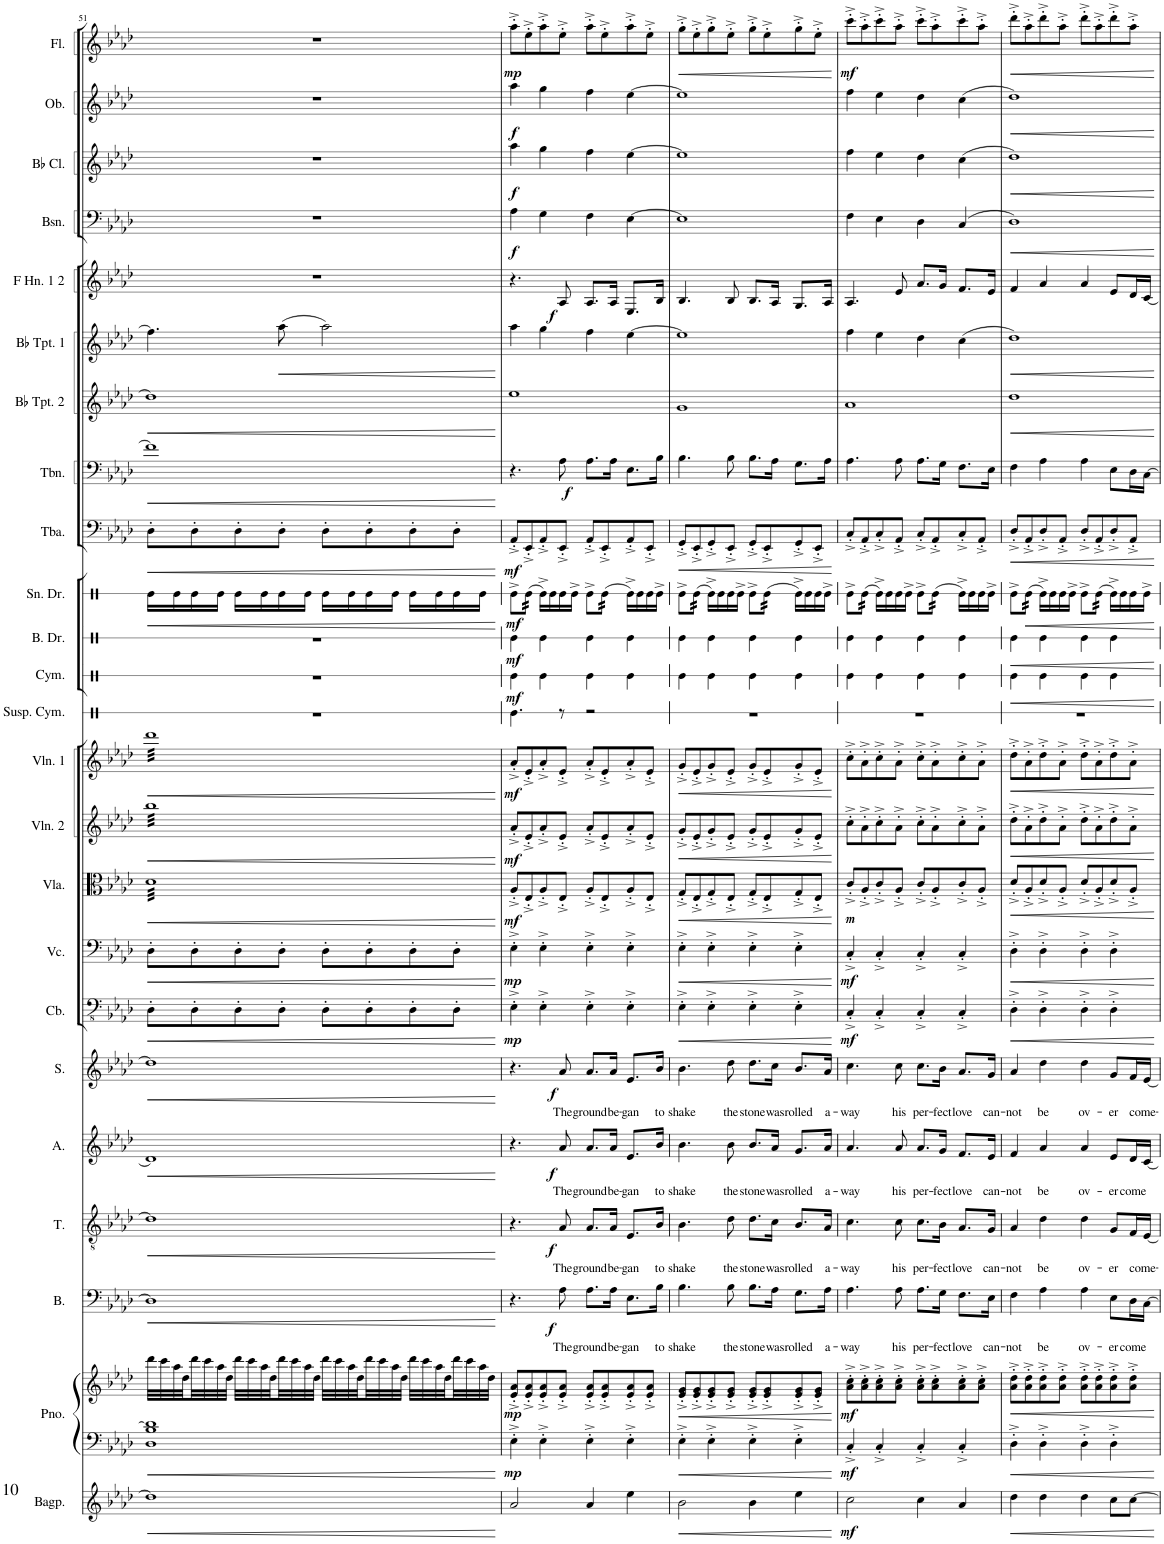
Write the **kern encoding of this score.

**kern	**dynam	**kern	**kern	**dynam	**kern	**text	**dynam	**kern	**text	**dynam	**kern	**text	**dynam	**kern	**text	**dynam	**kern	**dynam	**kern	**dynam	**kern	**dynam	**kern	**dynam	**kern	**dynam	**kern	**kern	**dynam	**kern	**dynam	**kern	**dynam	**kern	**dynam	**kern	**dynam	**kern	**dynam	**kern	**dynam	**kern	**dynam	**kern	**dynam	**kern	**dynam	**kern	**dynam	**kern	**dynam
*part24	*part24	*part23	*part23	*part23	*part22	*part22	*part22	*part21	*part21	*part21	*part20	*part20	*part20	*part19	*part19	*part19	*part18	*part18	*part17	*part17	*part16	*part16	*part15	*part15	*part14	*part14	*part13	*part12	*part12	*part11	*part11	*part10	*part10	*part9	*part9	*part8	*part8	*part7	*part7	*part6	*part6	*part5	*part5	*part4	*part4	*part3	*part3	*part2	*part2	*part1	*part1
*staff25	*staff25	*staff24	*staff23	*staff23/24	*staff22	*staff22	*staff22	*staff21	*staff21	*staff21	*staff20	*staff20	*staff20	*staff19	*staff19	*staff19	*staff18	*staff18	*staff17	*staff17	*staff16	*staff16	*staff15	*staff15	*staff14	*staff14	*staff13	*staff12	*staff12	*staff11	*staff11	*staff10	*staff10	*staff9	*staff9	*staff8	*staff8	*staff7	*staff7	*staff6	*staff6	*staff5	*staff5	*staff4	*staff4	*staff3	*staff3	*staff2	*staff2	*staff1	*staff1
*I"Bagpipe	*	*I"Piano	*	*	*I"Bass	*	*	*I"Tenor	*	*	*I"Alto	*	*	*I"Soprano	*	*	*I"Contrabass	*	*I"Violoncello	*	*I"Viola	*	*I"Violin 2	*	*I"Violin 1	*	*I"Suspended Cymbal	*I"Cymbal	*	*I"Bass Drum	*	*I"Snare Drum	*	*I"Tuba	*	*I"Trombone	*	*I"Bb Trumpet 2	*	*I"Bb Trumpet 1	*	*I"F Horn 1 &amp; 2	*	*I"Bassoon	*	*I"Bb Clarinet	*	*I"Oboe	*	*I"Flute	*
*I'Bagp.	*	*I'Pno.	*	*	*I'B.	*	*	*I'T.	*	*	*I'A.	*	*	*I'S.	*	*	*I'Cb.	*	*I'Vc.	*	*I'Vla.	*	*I'Vln. 2	*	*I'Vln. 1	*	*I'Susp. Cym.	*I'Cym.	*	*I'B. Dr.	*	*I'Sn. Dr.	*	*I'Tba.	*	*I'Tbn.	*	*I'Bb Tpt. 2	*	*I'Bb Tpt. 1	*	*I'F Hn. 1 2	*	*I'Bsn.	*	*I'Bb Cl.	*	*I'Ob.	*	*I'Fl.	*
!!LO:PB:g=z
*clefG2	*	*clefF4	*clefG2	*	*clefF4	*	*	*clefGv2	*	*	*clefG2	*	*	*clefG2	*	*	*clefFv4	*	*clefF4	*	*clefC3	*	*clefG2	*	*clefG2	*	*clefX	*clefX	*	*clefX	*	*clefX	*	*clefF4	*	*clefF4	*	*clefG2	*	*clefG2	*	*clefG2	*	*clefF4	*	*clefG2	*	*clefG2	*	*clefG2	*
*	*	*	*	*	*	*	*	*	*	*	*	*	*	*	*	*	*ITrd7c12	*	*	*	*	*	*	*	*	*	*	*	*	*	*	*	*	*	*	*	*	*ITrd1c2	*	*ITrd1c2	*	*ITrd4c7	*	*	*	*ITrd1c2	*	*	*	*	*
*k[b-e-a-d-]	*	*k[b-e-a-d-]	*k[b-e-a-d-]	*	*k[b-e-a-d-]	*	*	*k[b-e-a-d-]	*	*	*k[b-e-a-d-]	*	*	*k[b-e-a-d-]	*	*	*k[b-e-a-d-]	*	*k[b-e-a-d-]	*	*k[b-e-a-d-]	*	*k[b-e-a-d-]	*	*k[b-e-a-d-]	*	*k[]	*k[]	*	*k[]	*	*k[]	*	*k[b-e-a-d-]	*	*k[b-e-a-d-]	*	*k[b-e-a-d-]	*	*k[b-e-a-d-]	*	*k[b-e-a-d-]	*	*k[b-e-a-d-]	*	*k[b-e-a-d-]	*	*k[b-e-a-d-]	*	*k[b-e-a-d-]	*
*M4/4	*	*M4/4	*M4/4	*	*M4/4	*	*	*M4/4	*	*	*M4/4	*	*	*M4/4	*	*	*M4/4	*	*M4/4	*	*M4/4	*	*M4/4	*	*M4/4	*	*M4/4	*M4/4	*	*M4/4	*	*M4/4	*	*M4/4	*	*M4/4	*	*M4/4	*	*M4/4	*	*M4/4	*	*M4/4	*	*M4/4	*	*M4/4	*	*M4/4	*
=51	=51	=51	=51	=51	=51	=51	=51	=51	=51	=51	=51	=51	=51	=51	=51	=51	=51	=51	=51	=51	=51	=51	=51	=51	=51	=51	=51	=51	=51	=51	=51	=51	=51	=51	=51	=51	=51	=51	=51	=51	=51	=51	=51	=51	=51	=51	=51	=51	=51	=51	=51
!	!LO:HP:b	!	!	!	!	!	!LO:HP:b	!	!	!LO:HP:b	!	!	!LO:HP:b	!	!	!LO:HP:b	!	!LO:HP:b	!	!LO:HP:b	!	!LO:HP:b	!	!LO:HP:b	!	!LO:HP:b	!	!	!	!	!	!	!LO:HP:b	!	!LO:HP:b	!	!LO:HP:b	!	!LO:HP:b	!	!	!	!	!	!	!	!	!	!	!	!
*	*	*	*	*	*	*	*	*	*	*	*	*	*	*	*	*	*	*	*	*	*tremolo	*	*	*	*	*	*	*	*	*	*	*	*	*	*	*	*	*	*	*	*	*	*	*	*	*	*	*	*	*	*
*	*	*	*	*	*	*	*	*	*	*	*	*	*	*	*	*	*	*	*	*	*	*	*tremolo	*	*	*	*	*	*	*	*	*	*	*	*	*	*	*	*	*	*	*	*	*	*	*	*	*	*	*	*
*	*	*	*	*	*	*	*	*	*	*	*	*	*	*	*	*	*	*	*	*	*	*	*	*	*tremolo	*	*	*	*	*	*	*	*	*	*	*	*	*	*	*	*	*	*	*	*	*	*	*	*	*	*
1dd-]	<	1D- 1B- 1d-]	32ddd-\LLL	.	1D-]	.	<	1d-]	.	<	1d-]	.	<	1dd-]	.	<	8DD-'\L	<	8D-'\L	<	32d-LLL	<	32bb-LLL	<	32ddd-LLL	<	1r	1r	.	1r	.	16Re\LL	<	8D-'\L	<	1f]	<	1dd-]	<	4.ff\]	.	1r	.	1r	.	1r	.	1r	.	1r	.
.	.	.	32ccc\	.	.	.	.	.	.	.	.	.	.	.	.	.	.	.	.	.	32d-	.	32bb-	.	32ddd-	.	.	.	.	.	.	.	.	.	.	.	.	.	.	.	.	.	.	.	.	.	.	.	.	.	.
.	.	.	32aa-\	.	.	.	.	.	.	.	.	.	.	.	.	.	.	.	.	.	32d-	.	32bb-	.	32ddd-	.	.	.	.	.	.	16Re\	.	.	.	.	.	.	.	.	.	.	.	.	.	.	.	.	.	.	.
.	.	.	32dd-\	.	.	.	.	.	.	.	.	.	.	.	.	.	.	.	.	.	32d-	.	32bb-	.	32ddd-	.	.	.	.	.	.	.	.	.	.	.	.	.	.	.	.	.	.	.	.	.	.	.	.	.	.
.	.	.	32ddd-\	.	.	.	.	.	.	.	.	.	.	.	.	.	8DD-'\	.	8D-'\	.	32d-	.	32bb-	.	32ddd-	.	.	.	.	.	.	16Re\	.	8D-'\	.	.	.	.	.	.	.	.	.	.	.	.	.	.	.	.	.
.	.	.	32ccc\	.	.	.	.	.	.	.	.	.	.	.	.	.	.	.	.	.	32d-	.	32bb-	.	32ddd-	.	.	.	.	.	.	.	.	.	.	.	.	.	.	.	.	.	.	.	.	.	.	.	.	.	.
.	.	.	32aa-\	.	.	.	.	.	.	.	.	.	.	.	.	.	.	.	.	.	32d-	.	32bb-	.	32ddd-	.	.	.	.	.	.	16Re\JJ	.	.	.	.	.	.	.	.	.	.	.	.	.	.	.	.	.	.	.
.	.	.	32dd-\JJJ	.	.	.	.	.	.	.	.	.	.	.	.	.	.	.	.	.	32d-	.	32bb-	.	32ddd-	.	.	.	.	.	.	.	.	.	.	.	.	.	.	.	.	.	.	.	.	.	.	.	.	.	.
.	.	.	32ddd-\LLL	.	.	.	.	.	.	.	.	.	.	.	.	.	8DD-'\	.	8D-'\	.	32d-	.	32bb-	.	32ddd-	.	.	.	.	.	.	16Re\LL	.	8D-'\	.	.	.	.	.	.	.	.	.	.	.	.	.	.	.	.	.
.	.	.	32ccc\	.	.	.	.	.	.	.	.	.	.	.	.	.	.	.	.	.	32d-	.	32bb-	.	32ddd-	.	.	.	.	.	.	.	.	.	.	.	.	.	.	.	.	.	.	.	.	.	.	.	.	.	.
.	.	.	32aa-\	.	.	.	.	.	.	.	.	.	.	.	.	.	.	.	.	.	32d-	.	32bb-	.	32ddd-	.	.	.	.	.	.	16Re\	.	.	.	.	.	.	.	.	.	.	.	.	.	.	.	.	.	.	.
.	.	.	32dd-\	.	.	.	.	.	.	.	.	.	.	.	.	.	.	.	.	.	32d-	.	32bb-	.	32ddd-	.	.	.	.	.	.	.	.	.	.	.	.	.	.	.	.	.	.	.	.	.	.	.	.	.	.
!	!	!	!	!	!	!	!	!	!	!	!	!	!	!	!	!	!	!	!	!	!	!	!	!	!	!	!	!	!	!	!	!	!	!	!	!	!	!	!	!	!LO:HP:b	!	!	!	!	!	!	!	!	!	!
.	.	.	32ddd-\	.	.	.	.	.	.	.	.	.	.	.	.	.	8DD-'\J	.	8D-'\J	.	32d-	.	32bb-	.	32ddd-	.	.	.	.	.	.	16Re\	.	8D-'\J	.	.	.	.	.	(8aa-\	<	.	.	.	.	.	.	.	.	.	.
.	.	.	32ccc\	.	.	.	.	.	.	.	.	.	.	.	.	.	.	.	.	.	32d-	.	32bb-	.	32ddd-	.	.	.	.	.	.	.	.	.	.	.	.	.	.	.	.	.	.	.	.	.	.	.	.	.	.
.	.	.	32aa-\	.	.	.	.	.	.	.	.	.	.	.	.	.	.	.	.	.	32d-	.	32bb-	.	32ddd-	.	.	.	.	.	.	16Re\JJ	.	.	.	.	.	.	.	.	.	.	.	.	.	.	.	.	.	.	.
.	.	.	32dd-\JJJ	.	.	.	.	.	.	.	.	.	.	.	.	.	.	.	.	.	32d-	.	32bb-	.	32ddd-	.	.	.	.	.	.	.	.	.	.	.	.	.	.	.	.	.	.	.	.	.	.	.	.	.	.
.	.	.	32ddd-\LLL	.	.	.	.	.	.	.	.	.	.	.	.	.	8DD-'\L	.	8D-'\L	.	32d-	.	32bb-	.	32ddd-	.	.	.	.	.	.	16Re\LL	.	8D-'\L	.	.	.	.	.	2aa-\)	.	.	.	.	.	.	.	.	.	.	.
.	.	.	32ccc\	.	.	.	.	.	.	.	.	.	.	.	.	.	.	.	.	.	32d-	.	32bb-	.	32ddd-	.	.	.	.	.	.	.	.	.	.	.	.	.	.	.	.	.	.	.	.	.	.	.	.	.	.
.	.	.	32aa-\	.	.	.	.	.	.	.	.	.	.	.	.	.	.	.	.	.	32d-	.	32bb-	.	32ddd-	.	.	.	.	.	.	16Re\	.	.	.	.	.	.	.	.	.	.	.	.	.	.	.	.	.	.	.
.	.	.	32dd-\	.	.	.	.	.	.	.	.	.	.	.	.	.	.	.	.	.	32d-	.	32bb-	.	32ddd-	.	.	.	.	.	.	.	.	.	.	.	.	.	.	.	.	.	.	.	.	.	.	.	.	.	.
.	.	.	32ddd-\	.	.	.	.	.	.	.	.	.	.	.	.	.	8DD-'\	.	8D-'\	.	32d-	.	32bb-	.	32ddd-	.	.	.	.	.	.	16Re\	.	8D-'\	.	.	.	.	.	.	.	.	.	.	.	.	.	.	.	.	.
.	.	.	32ccc\	.	.	.	.	.	.	.	.	.	.	.	.	.	.	.	.	.	32d-	.	32bb-	.	32ddd-	.	.	.	.	.	.	.	.	.	.	.	.	.	.	.	.	.	.	.	.	.	.	.	.	.	.
.	.	.	32aa-\	.	.	.	.	.	.	.	.	.	.	.	.	.	.	.	.	.	32d-	.	32bb-	.	32ddd-	.	.	.	.	.	.	16Re\JJ	.	.	.	.	.	.	.	.	.	.	.	.	.	.	.	.	.	.	.
.	.	.	32dd-\JJJ	.	.	.	.	.	.	.	.	.	.	.	.	.	.	.	.	.	32d-	.	32bb-	.	32ddd-	.	.	.	.	.	.	.	.	.	.	.	.	.	.	.	.	.	.	.	.	.	.	.	.	.	.
.	.	.	32ddd-\LLL	.	.	.	.	.	.	.	.	.	.	.	.	.	8DD-'\	.	8D-'\	.	32d-	.	32bb-	.	32ddd-	.	.	.	.	.	.	16Re\LL	.	8D-'\	.	.	.	.	.	.	.	.	.	.	.	.	.	.	.	.	.
.	.	.	32ccc\	.	.	.	.	.	.	.	.	.	.	.	.	.	.	.	.	.	32d-	.	32bb-	.	32ddd-	.	.	.	.	.	.	.	.	.	.	.	.	.	.	.	.	.	.	.	.	.	.	.	.	.	.
.	.	.	32aa-\	.	.	.	.	.	.	.	.	.	.	.	.	.	.	.	.	.	32d-	.	32bb-	.	32ddd-	.	.	.	.	.	.	16Re\	.	.	.	.	.	.	.	.	.	.	.	.	.	.	.	.	.	.	.
.	.	.	32dd-\	.	.	.	.	.	.	.	.	.	.	.	.	.	.	.	.	.	32d-	.	32bb-	.	32ddd-	.	.	.	.	.	.	.	.	.	.	.	.	.	.	.	.	.	.	.	.	.	.	.	.	.	.
.	.	.	32ddd-\	.	.	.	.	.	.	.	.	.	.	.	.	.	8DD-'\J	.	8D-'\J	.	32d-	.	32bb-	.	32ddd-	.	.	.	.	.	.	16Re\	.	8D-'\J	.	.	.	.	.	.	.	.	.	.	.	.	.	.	.	.	.
.	.	.	32ccc\	.	.	.	.	.	.	.	.	.	.	.	.	.	.	.	.	.	32d-	.	32bb-	.	32ddd-	.	.	.	.	.	.	.	.	.	.	.	.	.	.	.	.	.	.	.	.	.	.	.	.	.	.
.	.	.	32aa-\	.	.	.	.	.	.	.	.	.	.	.	.	.	.	.	.	.	32d-	.	32bb-	.	32ddd-	.	.	.	.	.	.	16Re\JJ	.	.	.	.	.	.	.	.	.	.	.	.	.	.	.	.	.	.	.
.	.	.	32dd-\JJJ	.	.	.	.	.	.	.	.	.	.	.	.	.	.	.	.	.	32d-JJJ	.	32bb-JJJ	.	32ddd-JJJ	.	.	.	.	.	.	.	.	.	.	.	.	.	.	.	.	.	.	.	.	.	.	.	.	.	.
*	*	*	*	*	*	*	*	*	*	*	*	*	*	*	*	*	*	*	*	*	*	*	*	*	*Xtremolo	*	*	*	*	*	*	*	*	*	*	*	*	*	*	*	*	*	*	*	*	*	*	*	*	*	*
*	*	*	*	*	*	*	*	*	*	*	*	*	*	*	*	*	*	*	*	*	*	*	*Xtremolo	*	*	*	*	*	*	*	*	*	*	*	*	*	*	*	*	*	*	*	*	*	*	*	*	*	*	*	*
*	*	*	*	*	*	*	*	*	*	*	*	*	*	*	*	*	*	*	*	*	*Xtremolo	*	*	*	*	*	*	*	*	*	*	*	*	*	*	*	*	*	*	*	*	*	*	*	*	*	*	*	*	*	*
.	[	.	.	.	.	.	[	.	.	[	.	.	[	.	.	[	.	[	.	[	.	[	.	[	.	[	.	.	.	.	.	.	[	.	[	.	[	.	[	.	[	.	.	.	.	.	.	.	.	.	.
=52	=52	=52	=52	=52	=52	=52	=52	=52	=52	=52	=52	=52	=52	=52	=52	=52	=52	=52	=52	=52	=52	=52	=52	=52	=52	=52	=52	=52	=52	=52	=52	=52	=52	=52	=52	=52	=52	=52	=52	=52	=52	=52	=52	=52	=52	=52	=52	=52	=52	=52	=52
!	!	!	!	!LO:DY:b=2	!	!	!	!	!	!	!	!	!	!	!	!	!	!	!	!	!	!	!	!	!	!	!	!	!	!	!	!	!	!	!	!	!	!	!	!	!	!	!	!	!	!	!	!	!	!	!
!	!	!	!	!LO:DY:n=1:b	!	!	!	!	!	!	!	!	!	!	!	!	!	!LO:DY:b	!	!LO:DY:b	!	!LO:DY:b	!	!LO:DY:b	!	!LO:DY:b	!	!	!LO:DY:b	!	!LO:DY:b	!	!LO:DY:b	!	!LO:DY:b	!	!	!	!	!	!	!	!	!	!LO:DY:b	!	!LO:DY:b	!	!LO:DY:b	!	!LO:DY:b
2a-/	.	4E-'^\	8e-/'^ 8a-/'^L	mp mp	4.r	.	.	4.r	.	.	4.r	.	.	4.r	.	.	4EE-'^\	mp	4E-'^\	mp	8A-'^/L	mf	8a-'^/L	mf	8a-'^/L	mf	4.Re\	4Re\	mf	4Re\	mf	8Re^\L	mf	8AA-'^/L	mf	4.r	.	1ee-	.	4aa-\	.	4.r	.	4A-\	f	4aa-\	f	4aa-\	f	8aa-'^\L	mp
*	*	*	*	*	*	*	*	*	*	*	*	*	*	*	*	*	*	*	*	*	*	*	*	*	*	*	*	*	*	*	*	*tremolo	*	*	*	*	*	*	*	*	*	*	*	*	*	*	*	*	*	*	*
.	.	.	8e-/'^ 8a-/'^	.	.	.	.	.	.	.	.	.	.	.	.	.	.	.	.	.	8E-'^/	.	8e-'^/	.	8e-'^/	.	.	.	.	.	.	(32Re\	.	8EE-'^/	.	.	.	.	.	.	.	.	.	.	.	.	.	.	.	8ee-'^\	.
.	.	.	.	.	.	.	.	.	.	.	.	.	.	.	.	.	.	.	.	.	.	.	.	.	.	.	.	.	.	.	.	(32Re\	.	.	.	.	.	.	.	.	.	.	.	.	.	.	.	.	.	.	.
.	.	.	.	.	.	.	.	.	.	.	.	.	.	.	.	.	.	.	.	.	.	.	.	.	.	.	.	.	.	.	.	(32Re\	.	.	.	.	.	.	.	.	.	.	.	.	.	.	.	.	.	.	.
.	.	.	.	.	.	.	.	.	.	.	.	.	.	.	.	.	.	.	.	.	.	.	.	.	.	.	.	.	.	.	.	(32Re\JJJ	.	.	.	.	.	.	.	.	.	.	.	.	.	.	.	.	.	.	.
*	*	*	*	*	*	*	*	*	*	*	*	*	*	*	*	*	*	*	*	*	*	*	*	*	*	*	*	*	*	*	*	*Xtremolo	*	*	*	*	*	*	*	*	*	*	*	*	*	*	*	*	*	*	*
.	.	4E-'^\	8e-/'^ 8a-/'^	.	.	.	.	.	.	.	.	.	.	.	.	.	4EE-'^\	.	4E-'^\	.	8A-'^/	.	8a-'^/	.	8a-'^/	.	.	4Re\	.	4Re\	.	16Re^\LL)	.	8AA-'^/	.	.	.	.	.	4gg\	.	.	.	4G\	.	4gg\	.	4gg\	.	8aa-'^\	.
.	.	.	.	.	.	.	.	.	.	.	.	.	.	.	.	.	.	.	.	.	.	.	.	.	.	.	.	.	.	.	.	16Re\	.	.	.	.	.	.	.	.	.	.	.	.	.	.	.	.	.	.	.
!	!	!	!	!	!	!LO:LY:b	!LO:DY:b	!	!LO:LY:b	!LO:DY:b	!	!LO:LY:b	!LO:DY:b	!	!LO:LY:b	!LO:DY:b	!	!	!	!	!	!	!	!	!	!	!	!	!	!	!	!	!	!	!	!	!LO:DY:b	!	!	!	!	!	!LO:DY:b	!	!	!	!	!	!	!	!
.	.	.	8e-/'^ 8a-/'^J	.	8A-\	The	f	8A-/	The	f	8a-/	The	f	8a-/	The	f	.	.	.	.	8E-'^/J	.	8e-'^/J	.	8e-'^/J	.	8r	.	.	.	.	16Re\	.	8EE-'^/J	.	8A-\	f	.	.	.	.	8A-/	f	.	.	.	.	.	.	8ee-'^\J	.
.	.	.	.	.	.	.	.	.	.	.	.	.	.	.	.	.	.	.	.	.	.	.	.	.	.	.	.	.	.	.	.	16Re^\JJ	.	.	.	.	.	.	.	.	.	.	.	.	.	.	.	.	.	.	.
!	!	!	!	!	!	!LO:LY:b	!	!	!LO:LY:b	!	!	!LO:LY:b	!	!	!LO:LY:b	!	!	!	!	!	!	!	!	!	!	!	!	!	!	!	!	!	!	!	!	!	!	!	!	!	!	!	!	!	!	!	!	!	!	!	!
4a-/	.	4E-'^\	8e-/'^ 8a-/'^L	.	8.A-\L	ground	.	8.A-/L	ground	.	8.a-/L	ground	.	8.a-/L	ground	.	4EE-'^\	.	4E-'^\	.	8A-'^/L	.	8a-'^/L	.	8a-'^/L	.	2r	4Re\	.	4Re\	.	8Re^\L	.	8AA-'^/L	.	8.A-\L	.	.	.	4ff\	.	8.A-/L	.	4F\	.	4ff\	.	4ff\	.	8aa-'^\L	.
*	*	*	*	*	*	*	*	*	*	*	*	*	*	*	*	*	*	*	*	*	*	*	*	*	*	*	*	*	*	*	*	*tremolo	*	*	*	*	*	*	*	*	*	*	*	*	*	*	*	*	*	*	*
.	.	.	8e-/'^ 8a-/'^	.	.	.	.	.	.	.	.	.	.	.	.	.	.	.	.	.	8E-'^/	.	8e-'^/	.	8e-'^/	.	.	.	.	.	.	(32Re\	.	8EE-'^/	.	.	.	.	.	.	.	.	.	.	.	.	.	.	.	8ee-'^\	.
.	.	.	.	.	.	.	.	.	.	.	.	.	.	.	.	.	.	.	.	.	.	.	.	.	.	.	.	.	.	.	.	(32Re\	.	.	.	.	.	.	.	.	.	.	.	.	.	.	.	.	.	.	.
!	!	!	!	!	!	!LO:LY:b	!	!	!LO:LY:b	!	!	!LO:LY:b	!	!	!LO:LY:b	!	!	!	!	!	!	!	!	!	!	!	!	!	!	!	!	!	!	!	!	!	!	!	!	!	!	!	!	!	!	!	!	!	!	!	!
.	.	.	.	.	16A-\Jk	be-	.	16A-/Jk	be-	.	16a-/Jk	be-	.	16a-/Jk	be-	.	.	.	.	.	.	.	.	.	.	.	.	.	.	.	.	(32Re\	.	.	.	16A-\Jk	.	.	.	.	.	16A-/Jk	.	.	.	.	.	.	.	.	.
.	.	.	.	.	.	.	.	.	.	.	.	.	.	.	.	.	.	.	.	.	.	.	.	.	.	.	.	.	.	.	.	(32Re\JJJ	.	.	.	.	.	.	.	.	.	.	.	.	.	.	.	.	.	.	.
*	*	*	*	*	*	*	*	*	*	*	*	*	*	*	*	*	*	*	*	*	*	*	*	*	*	*	*	*	*	*	*	*Xtremolo	*	*	*	*	*	*	*	*	*	*	*	*	*	*	*	*	*	*	*
!	!	!	!	!	!	!LO:LY:b	!	!	!LO:LY:b	!	!	!LO:LY:b	!	!	!LO:LY:b	!	!	!	!	!	!	!	!	!	!	!	!	!	!	!	!	!	!	!	!	!	!	!	!	!	!	!	!	!	!	!	!	!	!	!	!
4ee-\	.	4E-'^\	8e-/'^ 8a-/'^	.	8.E-\L	-gan	.	8.E-/L	-gan	.	8.e-/L	-gan	.	8.e-/L	-gan	.	4EE-'^\	.	4E-'^\	.	8A-'^/	.	8a-'^/	.	8a-'^/	.	.	4Re\	.	4Re\	.	16Re^\LL)	.	8AA-'^/	.	8.E-\L	.	.	.	[4ee-\	.	8.E-/L	.	[4E-\	.	[4ee-\	.	[4ee-\	.	8aa-'^\	.
.	.	.	.	.	.	.	.	.	.	.	.	.	.	.	.	.	.	.	.	.	.	.	.	.	.	.	.	.	.	.	.	16Re\	.	.	.	.	.	.	.	.	.	.	.	.	.	.	.	.	.	.	.
.	.	.	8e-/'^ 8a-/'^J	.	.	.	.	.	.	.	.	.	.	.	.	.	.	.	.	.	8E-'^/J	.	8e-'^/J	.	8e-'^/J	.	.	.	.	.	.	16Re\	.	8EE-'^/J	.	.	.	.	.	.	.	.	.	.	.	.	.	.	.	8ee-'^\J	.
!	!	!	!	!	!	!LO:LY:b	!	!	!LO:LY:b	!	!	!LO:LY:b	!	!	!LO:LY:b	!	!	!	!	!	!	!	!	!	!	!	!	!	!	!	!	!	!	!	!	!	!	!	!	!	!	!	!	!	!	!	!	!	!	!	!
.	.	.	.	.	16B-\Jk	to	.	16B-/Jk	to	.	16b-/Jk	to	.	16b-/Jk	to	.	.	.	.	.	.	.	.	.	.	.	.	.	.	.	.	16Re^\JJ	.	.	.	16B-\Jk	.	.	.	.	.	16B-/Jk	.	.	.	.	.	.	.	.	.
=53	=53	=53	=53	=53	=53	=53	=53	=53	=53	=53	=53	=53	=53	=53	=53	=53	=53	=53	=53	=53	=53	=53	=53	=53	=53	=53	=53	=53	=53	=53	=53	=53	=53	=53	=53	=53	=53	=53	=53	=53	=53	=53	=53	=53	=53	=53	=53	=53	=53	=53	=53
!	!LO:HP:b	!	!	!LO:HP:b	!	!LO:LY:b	!	!	!LO:LY:b	!	!	!LO:LY:b	!	!	!LO:LY:b	!	!	!LO:HP:b	!	!LO:HP:b	!	!LO:HP:b	!	!LO:HP:b	!	!LO:HP:b	!	!	!	!	!	!	!	!	!LO:HP:b	!	!	!	!	!	!	!	!	!	!	!	!	!	!	!	!LO:HP:b
2b-\	<	4E-'^\	8e-/'^ 8g/'^L	<	4.B-\	shake	.	4.B-\	shake	.	4.b-\	shake	.	4.b-\	shake	.	4EE-'^\	<	4E-'^\	<	8G'^/L	<	8g'^/L	<	8g'^/L	<	1r	4Re\	.	4Re\	.	8Re^\L	.	8GG'^/L	<	4.B-\	.	1g	.	1ee-]	.	4.B-/	.	1E-]	.	1ee-]	.	1ee-]	.	8gg'^\L	<
*	*	*	*	*	*	*	*	*	*	*	*	*	*	*	*	*	*	*	*	*	*	*	*	*	*	*	*	*	*	*	*	*tremolo	*	*	*	*	*	*	*	*	*	*	*	*	*	*	*	*	*	*	*
.	.	.	8e-/'^ 8g/'^	.	.	.	.	.	.	.	.	.	.	.	.	.	.	.	.	.	8E-'^/	.	8e-'^/	.	8e-'^/	.	.	.	.	.	.	(32Re\	.	8EE-'^/	.	.	.	.	.	.	.	.	.	.	.	.	.	.	.	8ee-'^\	.
.	.	.	.	.	.	.	.	.	.	.	.	.	.	.	.	.	.	.	.	.	.	.	.	.	.	.	.	.	.	.	.	(32Re\	.	.	.	.	.	.	.	.	.	.	.	.	.	.	.	.	.	.	.
.	.	.	.	.	.	.	.	.	.	.	.	.	.	.	.	.	.	.	.	.	.	.	.	.	.	.	.	.	.	.	.	(32Re\	.	.	.	.	.	.	.	.	.	.	.	.	.	.	.	.	.	.	.
.	.	.	.	.	.	.	.	.	.	.	.	.	.	.	.	.	.	.	.	.	.	.	.	.	.	.	.	.	.	.	.	(32Re\JJJ	.	.	.	.	.	.	.	.	.	.	.	.	.	.	.	.	.	.	.
*	*	*	*	*	*	*	*	*	*	*	*	*	*	*	*	*	*	*	*	*	*	*	*	*	*	*	*	*	*	*	*	*Xtremolo	*	*	*	*	*	*	*	*	*	*	*	*	*	*	*	*	*	*	*
.	.	4E-'^\	8e-/'^ 8g/'^	.	.	.	.	.	.	.	.	.	.	.	.	.	4EE-'^\	.	4E-'^\	.	8G'^/	.	8g'^/	.	8g'^/	.	.	4Re\	.	4Re\	.	16Re^\LL)	.	8GG'^/	.	.	.	.	.	.	.	.	.	.	.	.	.	.	.	8gg'^\	.
.	.	.	.	.	.	.	.	.	.	.	.	.	.	.	.	.	.	.	.	.	.	.	.	.	.	.	.	.	.	.	.	16Re\	.	.	.	.	.	.	.	.	.	.	.	.	.	.	.	.	.	.	.
!	!	!	!	!	!	!LO:LY:b	!	!	!LO:LY:b	!	!	!LO:LY:b	!	!	!LO:LY:b	!	!	!	!	!	!	!	!	!	!	!	!	!	!	!	!	!	!	!	!	!	!	!	!	!	!	!	!	!	!	!	!	!	!	!	!
.	.	.	8e-/'^ 8g/'^J	.	8B-\	the	.	8d-\	the	.	8b-\	the	.	8dd-\	the	.	.	.	.	.	8E-'^/J	.	8e-'^/J	.	8e-'^/J	.	.	.	.	.	.	16Re\	.	8EE-'^/J	.	8B-\	.	.	.	.	.	8B-/	.	.	.	.	.	.	.	8ee-'^\J	.
.	.	.	.	.	.	.	.	.	.	.	.	.	.	.	.	.	.	.	.	.	.	.	.	.	.	.	.	.	.	.	.	16Re^\JJ	.	.	.	.	.	.	.	.	.	.	.	.	.	.	.	.	.	.	.
!	!	!	!	!	!	!LO:LY:b	!	!	!LO:LY:b	!	!	!LO:LY:b	!	!	!LO:LY:b	!	!	!	!	!	!	!	!	!	!	!	!	!	!	!	!	!	!	!	!	!	!	!	!	!	!	!	!	!	!	!	!	!	!	!	!
4b-\	.	4E-'^\	8e-/'^ 8g/'^L	.	8.B-\L	stone	.	8.d-\L	stone	.	8.b-/L	stone	.	8.dd-\L	stone	.	4EE-'^\	.	4E-'^\	.	8G'^/L	.	8g'^/L	.	8g'^/L	.	.	4Re\	.	4Re\	.	8Re^\L	.	8GG'^/L	.	8.B-\L	.	.	.	.	.	8.B-/L	.	.	.	.	.	.	.	8gg'^\L	.
*	*	*	*	*	*	*	*	*	*	*	*	*	*	*	*	*	*	*	*	*	*	*	*	*	*	*	*	*	*	*	*	*tremolo	*	*	*	*	*	*	*	*	*	*	*	*	*	*	*	*	*	*	*
.	.	.	8e-/'^ 8g/'^	.	.	.	.	.	.	.	.	.	.	.	.	.	.	.	.	.	8E-'^/	.	8e-'^/	.	8e-'^/	.	.	.	.	.	.	(32Re\	.	8EE-'^/	.	.	.	.	.	.	.	.	.	.	.	.	.	.	.	8ee-'^\	.
.	.	.	.	.	.	.	.	.	.	.	.	.	.	.	.	.	.	.	.	.	.	.	.	.	.	.	.	.	.	.	.	(32Re\	.	.	.	.	.	.	.	.	.	.	.	.	.	.	.	.	.	.	.
!	!	!	!	!	!	!LO:LY:b	!	!	!LO:LY:b	!	!	!LO:LY:b	!	!	!LO:LY:b	!	!	!	!	!	!	!	!	!	!	!	!	!	!	!	!	!	!	!	!	!	!	!	!	!	!	!	!	!	!	!	!	!	!	!	!
.	.	.	.	.	16A-\Jk	was	.	16c\Jk	was	.	16a-/Jk	was	.	16cc\Jk	was	.	.	.	.	.	.	.	.	.	.	.	.	.	.	.	.	(32Re\	.	.	.	16A-\Jk	.	.	.	.	.	16A-/Jk	.	.	.	.	.	.	.	.	.
.	.	.	.	.	.	.	.	.	.	.	.	.	.	.	.	.	.	.	.	.	.	.	.	.	.	.	.	.	.	.	.	(32Re\JJJ	.	.	.	.	.	.	.	.	.	.	.	.	.	.	.	.	.	.	.
*	*	*	*	*	*	*	*	*	*	*	*	*	*	*	*	*	*	*	*	*	*	*	*	*	*	*	*	*	*	*	*	*Xtremolo	*	*	*	*	*	*	*	*	*	*	*	*	*	*	*	*	*	*	*
!	!	!	!	!	!	!LO:LY:b	!	!	!LO:LY:b	!	!	!LO:LY:b	!	!	!LO:LY:b	!	!	!	!	!	!	!	!	!	!	!	!	!	!	!	!	!	!	!	!	!	!	!	!	!	!	!	!	!	!	!	!	!	!	!	!
4ee-\	.	4E-'^\	8e-/'^ 8g/'^	.	8.G\L	rolled	.	8.B-/L	rolled	.	8.g/L	rolled	.	8.b-/L	rolled	.	4EE-'^\	.	4E-'^\	.	8G'^/	.	8g'^/	.	8g'^/	.	.	4Re\	.	4Re\	.	16Re^\LL)	.	8GG'^/	.	8.G\L	.	.	.	.	.	8.G/L	.	.	.	.	.	.	.	8gg'^\	.
.	.	.	.	.	.	.	.	.	.	.	.	.	.	.	.	.	.	.	.	.	.	.	.	.	.	.	.	.	.	.	.	16Re\	.	.	.	.	.	.	.	.	.	.	.	.	.	.	.	.	.	.	.
.	.	.	8e-/'^ 8g/'^J	.	.	.	.	.	.	.	.	.	.	.	.	.	.	.	.	.	8E-'^/J	.	8e-'^/J	.	8e-'^/J	.	.	.	.	.	.	16Re\	.	8EE-'^/J	.	.	.	.	.	.	.	.	.	.	.	.	.	.	.	8ee-'^\J	.
!	!	!	!	!	!	!LO:LY:b	!	!	!LO:LY:b	!	!	!LO:LY:b	!	!	!LO:LY:b	!	!	!	!	!	!	!	!	!	!	!	!	!	!	!	!	!	!	!	!	!	!	!	!	!	!	!	!	!	!	!	!	!	!	!	!
.	.	.	.	.	16A-\Jk	a-	.	16A-/Jk	a-	.	16a-/Jk	a-	.	16a-/Jk	a-	.	.	.	.	.	.	.	.	.	.	.	.	.	.	.	.	16Re^\JJ	.	.	.	16A-\Jk	.	.	.	.	.	16A-/Jk	.	.	.	.	.	.	.	.	.
.	[	.	.	[	.	.	.	.	.	.	.	.	.	.	.	.	.	[	.	[	.	[	.	[	.	[	.	.	.	.	.	.	.	.	[	.	.	.	.	.	.	.	.	.	.	.	.	.	.	.	[
=54	=54	=54	=54	=54	=54	=54	=54	=54	=54	=54	=54	=54	=54	=54	=54	=54	=54	=54	=54	=54	=54	=54	=54	=54	=54	=54	=54	=54	=54	=54	=54	=54	=54	=54	=54	=54	=54	=54	=54	=54	=54	=54	=54	=54	=54	=54	=54	=54	=54	=54	=54
!	!LO:DY:b	!	!	!LO:DY:b=2	!	!LO:LY:b	!	!	!LO:LY:b	!	!	!LO:LY:b	!	!	!LO:LY:b	!	!	!	!	!	!	!	!	!	!	!	!	!	!	!	!	!	!	!	!	!	!	!	!	!	!	!	!	!	!	!	!	!	!	!	!
!	!	!	!	!LO:DY:n=1:b	!	!	!	!	!	!	!	!	!	!	!	!	!	!LO:DY:b	!	!LO:DY:b	!	!LO:DY:b	!	!	!	!	!	!	!	!	!	!	!	!	!	!	!	!	!	!	!	!	!	!	!	!	!	!	!	!	!LO:DY:b
2cc\	mf	4C'^/	8a-\'^ 8cc\'^L	mf mf	4.A-\	-way	.	4.c\	-way	.	4.a-/	-way	.	4.cc\	-way	.	4CC'^/	mf	4C'^/	mf	8c'^/L	other-dynamics	8cc'^\L	.	8cc'^\L	.	1r	4Re\	.	4Re\	.	8Re^\L	.	8C'^/L	.	4.A-\	.	1a-	.	4ff\	.	4.A-/	.	4F\	.	4ff\	.	4ff\	.	8ccc'^\L	mf
*	*	*	*	*	*	*	*	*	*	*	*	*	*	*	*	*	*	*	*	*	*	*	*	*	*	*	*	*	*	*	*	*tremolo	*	*	*	*	*	*	*	*	*	*	*	*	*	*	*	*	*	*	*
.	.	.	8a-\'^ 8cc\'^	.	.	.	.	.	.	.	.	.	.	.	.	.	.	.	.	.	8A-'^/	.	8a-'^\	.	8a-'^\	.	.	.	.	.	.	(32Re\	.	8AA-'^/	.	.	.	.	.	.	.	.	.	.	.	.	.	.	.	8aa-'^\	.
.	.	.	.	.	.	.	.	.	.	.	.	.	.	.	.	.	.	.	.	.	.	.	.	.	.	.	.	.	.	.	.	(32Re\	.	.	.	.	.	.	.	.	.	.	.	.	.	.	.	.	.	.	.
.	.	.	.	.	.	.	.	.	.	.	.	.	.	.	.	.	.	.	.	.	.	.	.	.	.	.	.	.	.	.	.	(32Re\	.	.	.	.	.	.	.	.	.	.	.	.	.	.	.	.	.	.	.
.	.	.	.	.	.	.	.	.	.	.	.	.	.	.	.	.	.	.	.	.	.	.	.	.	.	.	.	.	.	.	.	(32Re\JJJ	.	.	.	.	.	.	.	.	.	.	.	.	.	.	.	.	.	.	.
*	*	*	*	*	*	*	*	*	*	*	*	*	*	*	*	*	*	*	*	*	*	*	*	*	*	*	*	*	*	*	*	*Xtremolo	*	*	*	*	*	*	*	*	*	*	*	*	*	*	*	*	*	*	*
.	.	4C'^/	8a-\'^ 8cc\'^	.	.	.	.	.	.	.	.	.	.	.	.	.	4CC'^/	.	4C'^/	.	8c'^/	.	8cc'^\	.	8cc'^\	.	.	4Re\	.	4Re\	.	16Re^\LL)	.	8C'^/	.	.	.	.	.	4ee-\	.	.	.	4E-\	.	4ee-\	.	4ee-\	.	8ccc'^\	.
.	.	.	.	.	.	.	.	.	.	.	.	.	.	.	.	.	.	.	.	.	.	.	.	.	.	.	.	.	.	.	.	16Re\	.	.	.	.	.	.	.	.	.	.	.	.	.	.	.	.	.	.	.
!	!	!	!	!	!	!LO:LY:b	!	!	!LO:LY:b	!	!	!LO:LY:b	!	!	!LO:LY:b	!	!	!	!	!	!	!	!	!	!	!	!	!	!	!	!	!	!	!	!	!	!	!	!	!	!	!	!	!	!	!	!	!	!	!	!
.	.	.	8a-\'^ 8cc\'^J	.	8A-\	his	.	8c\	his	.	8a-/	his	.	8cc\	his	.	.	.	.	.	8A-'^/J	.	8a-'^\J	.	8a-'^\J	.	.	.	.	.	.	16Re\	.	8AA-'^/J	.	8A-\	.	.	.	.	.	8e-/	.	.	.	.	.	.	.	8aa-'^\J	.
.	.	.	.	.	.	.	.	.	.	.	.	.	.	.	.	.	.	.	.	.	.	.	.	.	.	.	.	.	.	.	.	16Re^\JJ	.	.	.	.	.	.	.	.	.	.	.	.	.	.	.	.	.	.	.
!	!	!	!	!	!	!LO:LY:b	!	!	!LO:LY:b	!	!	!LO:LY:b	!	!	!LO:LY:b	!	!	!	!	!	!	!	!	!	!	!	!	!	!	!	!	!	!	!	!	!	!	!	!	!	!	!	!	!	!	!	!	!	!	!	!
4cc\	.	4C'^/	8a-\'^ 8cc\'^L	.	8.A-\L	per-	.	8.c\L	per-	.	8.a-/L	per-	.	8.cc\L	per-	.	4CC'^/	.	4C'^/	.	8c'^/L	.	8cc'^\L	.	8cc'^\L	.	.	4Re\	.	4Re\	.	8Re^\L	.	8C'^/L	.	8.A-\L	.	.	.	4dd-\	.	8.a-/L	.	4D-\	.	4dd-\	.	4dd-\	.	8ccc'^\L	.
*	*	*	*	*	*	*	*	*	*	*	*	*	*	*	*	*	*	*	*	*	*	*	*	*	*	*	*	*	*	*	*	*tremolo	*	*	*	*	*	*	*	*	*	*	*	*	*	*	*	*	*	*	*
.	.	.	8a-\'^ 8cc\'^	.	.	.	.	.	.	.	.	.	.	.	.	.	.	.	.	.	8A-'^/	.	8a-'^\	.	8a-'^\	.	.	.	.	.	.	(32Re\	.	8AA-'^/	.	.	.	.	.	.	.	.	.	.	.	.	.	.	.	8aa-'^\	.
.	.	.	.	.	.	.	.	.	.	.	.	.	.	.	.	.	.	.	.	.	.	.	.	.	.	.	.	.	.	.	.	(32Re\	.	.	.	.	.	.	.	.	.	.	.	.	.	.	.	.	.	.	.
!	!	!	!	!	!	!LO:LY:b	!	!	!LO:LY:b	!	!	!LO:LY:b	!	!	!LO:LY:b	!	!	!	!	!	!	!	!	!	!	!	!	!	!	!	!	!	!	!	!	!	!	!	!	!	!	!	!	!	!	!	!	!	!	!	!
.	.	.	.	.	16G\Jk	-fect	.	16B-\Jk	-fect	.	16g/Jk	-fect	.	16b-\Jk	-fect	.	.	.	.	.	.	.	.	.	.	.	.	.	.	.	.	(32Re\	.	.	.	16G\Jk	.	.	.	.	.	16g/Jk	.	.	.	.	.	.	.	.	.
.	.	.	.	.	.	.	.	.	.	.	.	.	.	.	.	.	.	.	.	.	.	.	.	.	.	.	.	.	.	.	.	(32Re\JJJ	.	.	.	.	.	.	.	.	.	.	.	.	.	.	.	.	.	.	.
*	*	*	*	*	*	*	*	*	*	*	*	*	*	*	*	*	*	*	*	*	*	*	*	*	*	*	*	*	*	*	*	*Xtremolo	*	*	*	*	*	*	*	*	*	*	*	*	*	*	*	*	*	*	*
!	!	!	!	!	!	!LO:LY:b	!	!	!LO:LY:b	!	!	!LO:LY:b	!	!	!LO:LY:b	!	!	!	!	!	!	!	!	!	!	!	!	!	!	!	!	!	!	!	!	!	!	!	!	!	!	!	!	!	!	!	!	!	!	!	!
4a-/	.	4C'^/	8a-\'^ 8cc\'^	.	8.F\L	love	.	8.A-/L	love	.	8.f/L	love	.	8.a-/L	love	.	4CC'^/	.	4C'^/	.	8c'^/	.	8cc'^\	.	8cc'^\	.	.	4Re\	.	4Re\	.	16Re^\LL)	.	8C'^/	.	8.F\L	.	.	.	(4cc\	.	8.f/L	.	(4C/	.	(4cc\	.	(4cc\	.	8ccc'^\	.
.	.	.	.	.	.	.	.	.	.	.	.	.	.	.	.	.	.	.	.	.	.	.	.	.	.	.	.	.	.	.	.	16Re\	.	.	.	.	.	.	.	.	.	.	.	.	.	.	.	.	.	.	.
.	.	.	8a-\'^ 8cc\'^J	.	.	.	.	.	.	.	.	.	.	.	.	.	.	.	.	.	8A-'^/J	.	8a-'^\J	.	8a-'^\J	.	.	.	.	.	.	16Re\	.	8AA-'^/J	.	.	.	.	.	.	.	.	.	.	.	.	.	.	.	8aa-'^\J	.
!	!	!	!	!	!	!LO:LY:b	!	!	!LO:LY:b	!	!	!LO:LY:b	!	!	!LO:LY:b	!	!	!	!	!	!	!	!	!	!	!	!	!	!	!	!	!	!	!	!	!	!	!	!	!	!	!	!	!	!	!	!	!	!	!	!
.	.	.	.	.	16E-\Jk	can-	.	16G/Jk	can-	.	16e-/Jk	can-	.	16g/Jk	can-	.	.	.	.	.	.	.	.	.	.	.	.	.	.	.	.	16Re^\JJ	.	.	.	16E-\Jk	.	.	.	.	.	16e-/Jk	.	.	.	.	.	.	.	.	.
=55	=55	=55	=55	=55	=55	=55	=55	=55	=55	=55	=55	=55	=55	=55	=55	=55	=55	=55	=55	=55	=55	=55	=55	=55	=55	=55	=55	=55	=55	=55	=55	=55	=55	=55	=55	=55	=55	=55	=55	=55	=55	=55	=55	=55	=55	=55	=55	=55	=55	=55	=55
!	!LO:HP:b	!	!	!LO:HP:b	!	!LO:LY:b	!	!	!LO:LY:b	!	!	!LO:LY:b	!	!	!LO:LY:b	!	!	!LO:HP:b	!	!LO:HP:b	!	!LO:HP:b	!	!LO:HP:b	!	!LO:HP:b	!	!	!LO:HP:b	!	!LO:HP:b	!	!	!	!LO:HP:b	!	!	!	!LO:HP:b	!	!LO:HP:b	!	!	!	!LO:HP:b	!	!LO:HP:b	!	!LO:HP:b	!	!LO:HP:b
4dd-\	<	4D-'^\	8a-\'^ 8dd-\'^L	<	4F\	-not	.	4A-/	-not	.	4f/	-not	.	4a-/	-not	.	4DD-'^\	<	4D-'^\	<	8d-'^/L	<	8dd-'^\L	<	8dd-'^\L	<	1r	4Re\	<	4Re\	<	8Re^\L	.	8D-'^/L	<	4F\	.	1dd-	<	1dd-)	<	4f/	.	1D-)	<	1dd-)	<	1dd-)	<	8ddd-'^\L	<
!	!	!	!	!	!	!	!	!	!	!	!	!	!	!	!	!	!	!	!	!	!	!	!	!	!	!	!	!	!	!	!	!	!LO:HP:b	!	!	!	!	!	!	!	!	!	!	!	!	!	!	!	!	!	!
*	*	*	*	*	*	*	*	*	*	*	*	*	*	*	*	*	*	*	*	*	*	*	*	*	*	*	*	*	*	*	*	*tremolo	*	*	*	*	*	*	*	*	*	*	*	*	*	*	*	*	*	*	*
.	.	.	8a-\'^ 8dd-\'^	.	.	.	.	.	.	.	.	.	.	.	.	.	.	.	.	.	8A-'^/	.	8a-'^\	.	8a-'^\	.	.	.	.	.	.	(32Re\	<	8AA-'^/	.	.	.	.	.	.	.	.	.	.	.	.	.	.	.	8aa-'^\	.
.	.	.	.	.	.	.	.	.	.	.	.	.	.	.	.	.	.	.	.	.	.	.	.	.	.	.	.	.	.	.	.	(32Re\	.	.	.	.	.	.	.	.	.	.	.	.	.	.	.	.	.	.	.
.	.	.	.	.	.	.	.	.	.	.	.	.	.	.	.	.	.	.	.	.	.	.	.	.	.	.	.	.	.	.	.	(32Re\	.	.	.	.	.	.	.	.	.	.	.	.	.	.	.	.	.	.	.
.	.	.	.	.	.	.	.	.	.	.	.	.	.	.	.	.	.	.	.	.	.	.	.	.	.	.	.	.	.	.	.	(32Re\JJJ	.	.	.	.	.	.	.	.	.	.	.	.	.	.	.	.	.	.	.
*	*	*	*	*	*	*	*	*	*	*	*	*	*	*	*	*	*	*	*	*	*	*	*	*	*	*	*	*	*	*	*	*Xtremolo	*	*	*	*	*	*	*	*	*	*	*	*	*	*	*	*	*	*	*
!	!	!	!	!	!	!LO:LY:b	!	!	!LO:LY:b	!	!	!LO:LY:b	!	!	!LO:LY:b	!	!	!	!	!	!	!	!	!	!	!	!	!	!	!	!	!	!	!	!	!	!	!	!	!	!	!	!	!	!	!	!	!	!	!	!
4dd-\	.	4D-'^\	8a-\'^ 8dd-\'^	.	4A-\	be	.	4d-\	be	.	4a-/	be	.	4dd-\	be	.	4DD-'^\	.	4D-'^\	.	8d-'^/	.	8dd-'^\	.	8dd-'^\	.	.	4Re\	.	4Re\	.	16Re^\LL)	.	8D-'^/	.	4A-\	.	.	.	.	.	4a-/	.	.	.	.	.	.	.	8ddd-'^\	.
.	.	.	.	.	.	.	.	.	.	.	.	.	.	.	.	.	.	.	.	.	.	.	.	.	.	.	.	.	.	.	.	16Re\	.	.	.	.	.	.	.	.	.	.	.	.	.	.	.	.	.	.	.
.	.	.	8a-\'^ 8dd-\'^J	.	.	.	.	.	.	.	.	.	.	.	.	.	.	.	.	.	8A-'^/J	.	8a-'^\J	.	8a-'^\J	.	.	.	.	.	.	16Re\	.	8AA-'^/J	.	.	.	.	.	.	.	.	.	.	.	.	.	.	.	8aa-'^\J	.
.	.	.	.	.	.	.	.	.	.	.	.	.	.	.	.	.	.	.	.	.	.	.	.	.	.	.	.	.	.	.	.	16Re^\JJ	.	.	.	.	.	.	.	.	.	.	.	.	.	.	.	.	.	.	.
!	!	!	!	!	!	!LO:LY:b	!	!	!LO:LY:b	!	!	!LO:LY:b	!	!	!LO:LY:b	!	!	!	!	!	!	!	!	!	!	!	!	!	!	!	!	!	!	!	!	!	!	!	!	!	!	!	!	!	!	!	!	!	!	!	!
4dd-\	.	4D-'^\	8a-\'^ 8dd-\'^L	.	4A-\	ov-	.	4d-\	ov-	.	4a-/	ov-	.	4dd-\	ov-	.	4DD-'^\	.	4D-'^\	.	8d-'^/L	.	8dd-'^\L	.	8dd-'^\L	.	.	4Re\	.	4Re\	.	8Re^\L	.	8D-'^/L	.	4A-\	.	.	.	.	.	4a-/	.	.	.	.	.	.	.	8ddd-'^\L	.
*	*	*	*	*	*	*	*	*	*	*	*	*	*	*	*	*	*	*	*	*	*	*	*	*	*	*	*	*	*	*	*	*tremolo	*	*	*	*	*	*	*	*	*	*	*	*	*	*	*	*	*	*	*
.	.	.	8a-\'^ 8dd-\'^	.	.	.	.	.	.	.	.	.	.	.	.	.	.	.	.	.	8A-'^/	.	8a-'^\	.	8a-'^\	.	.	.	.	.	.	(32Re\	.	8AA-'^/	.	.	.	.	.	.	.	.	.	.	.	.	.	.	.	8aa-'^\	.
.	.	.	.	.	.	.	.	.	.	.	.	.	.	.	.	.	.	.	.	.	.	.	.	.	.	.	.	.	.	.	.	(32Re\	.	.	.	.	.	.	.	.	.	.	.	.	.	.	.	.	.	.	.
.	.	.	.	.	.	.	.	.	.	.	.	.	.	.	.	.	.	.	.	.	.	.	.	.	.	.	.	.	.	.	.	(32Re\	.	.	.	.	.	.	.	.	.	.	.	.	.	.	.	.	.	.	.
.	.	.	.	.	.	.	.	.	.	.	.	.	.	.	.	.	.	.	.	.	.	.	.	.	.	.	.	.	.	.	.	(32Re\JJJ	.	.	.	.	.	.	.	.	.	.	.	.	.	.	.	.	.	.	.
*	*	*	*	*	*	*	*	*	*	*	*	*	*	*	*	*	*	*	*	*	*	*	*	*	*	*	*	*	*	*	*	*Xtremolo	*	*	*	*	*	*	*	*	*	*	*	*	*	*	*	*	*	*	*
!	!	!	!	!	!	!LO:LY:b	!	!	!LO:LY:b	!	!	!LO:LY:b	!	!	!LO:LY:b	!	!	!	!	!	!	!	!	!	!	!	!	!	!	!	!	!	!	!	!	!	!	!	!	!	!	!	!	!	!	!	!	!	!	!	!
8cc\L	.	4D-'^\	8a-\'^ 8dd-\'^	.	8E-\L	-er	.	8G/L	-er	.	8e-/L	-er	.	8g/L	-er	.	4DD-'^\	.	4D-'^\	.	8d-'^/	.	8dd-'^\	.	8dd-'^\	.	.	4Re\	.	4Re\	.	16Re^\LL)	.	8D-'^/	.	8E-\L	.	.	.	.	.	8e-/L	.	.	.	.	.	.	.	8ddd-'^\	.
.	.	.	.	.	.	.	.	.	.	.	.	.	.	.	.	.	.	.	.	.	.	.	.	.	.	.	.	.	.	.	.	16Re\	.	.	.	.	.	.	.	.	.	.	.	.	.	.	.	.	.	.	.
!	!	!	!	!	!	!LO:LY:b	!	!	!LO:LY:b	!	!	!LO:LY:b	!	!	!LO:LY:b	!	!	!	!	!	!	!	!	!	!	!	!	!	!	!	!	!	!	!	!	!	!	!	!	!	!	!	!	!	!	!	!	!	!	!	!
[8cc\J	.	.	8a-\'^ 8dd-\'^J	.	16D-\L	come	.	16F/L	come-	.	16d-/L	come	.	16f/L	come-	.	.	.	.	.	8A-'^/J	.	8a-'^\J	.	8a-'^\J	.	.	.	.	.	.	16Re\	.	8AA-'^/J	.	16D-\L	.	.	.	.	.	16d-/L	.	.	.	.	.	.	.	8aa-'^\J	.
.	.	.	.	.	[16C\JJ	.	.	[16E-/JJ	.	.	[16c/JJ	.	.	[16e-/JJ	.	.	.	.	.	.	.	.	.	.	.	.	.	.	.	.	.	16Re^\JJ	.	.	.	[16C\JJ	.	.	.	.	.	[16c/JJ	.	.	.	.	.	.	.	.	.
.	[	.	.	[	.	.	.	.	.	.	.	.	.	.	.	.	.	[	.	[	.	[	.	[	.	[	.	.	[	.	[	.	[	.	[	.	.	.	[	.	[	.	.	.	[	.	[	.	[	.	[
=	=	=	=	=	=	=	=	=	=	=	=	=	=	=	=	=	=	=	=	=	=	=	=	=	=	=	=	=	=	=	=	=	=	=	=	=	=	=	=	=	=	=	=	=	=	=	=	=	=	=	=
*-	*-	*-	*-	*-	*-	*-	*-	*-	*-	*-	*-	*-	*-	*-	*-	*-	*-	*-	*-	*-	*-	*-	*-	*-	*-	*-	*-	*-	*-	*-	*-	*-	*-	*-	*-	*-	*-	*-	*-	*-	*-	*-	*-	*-	*-	*-	*-	*-	*-	*-	*-
